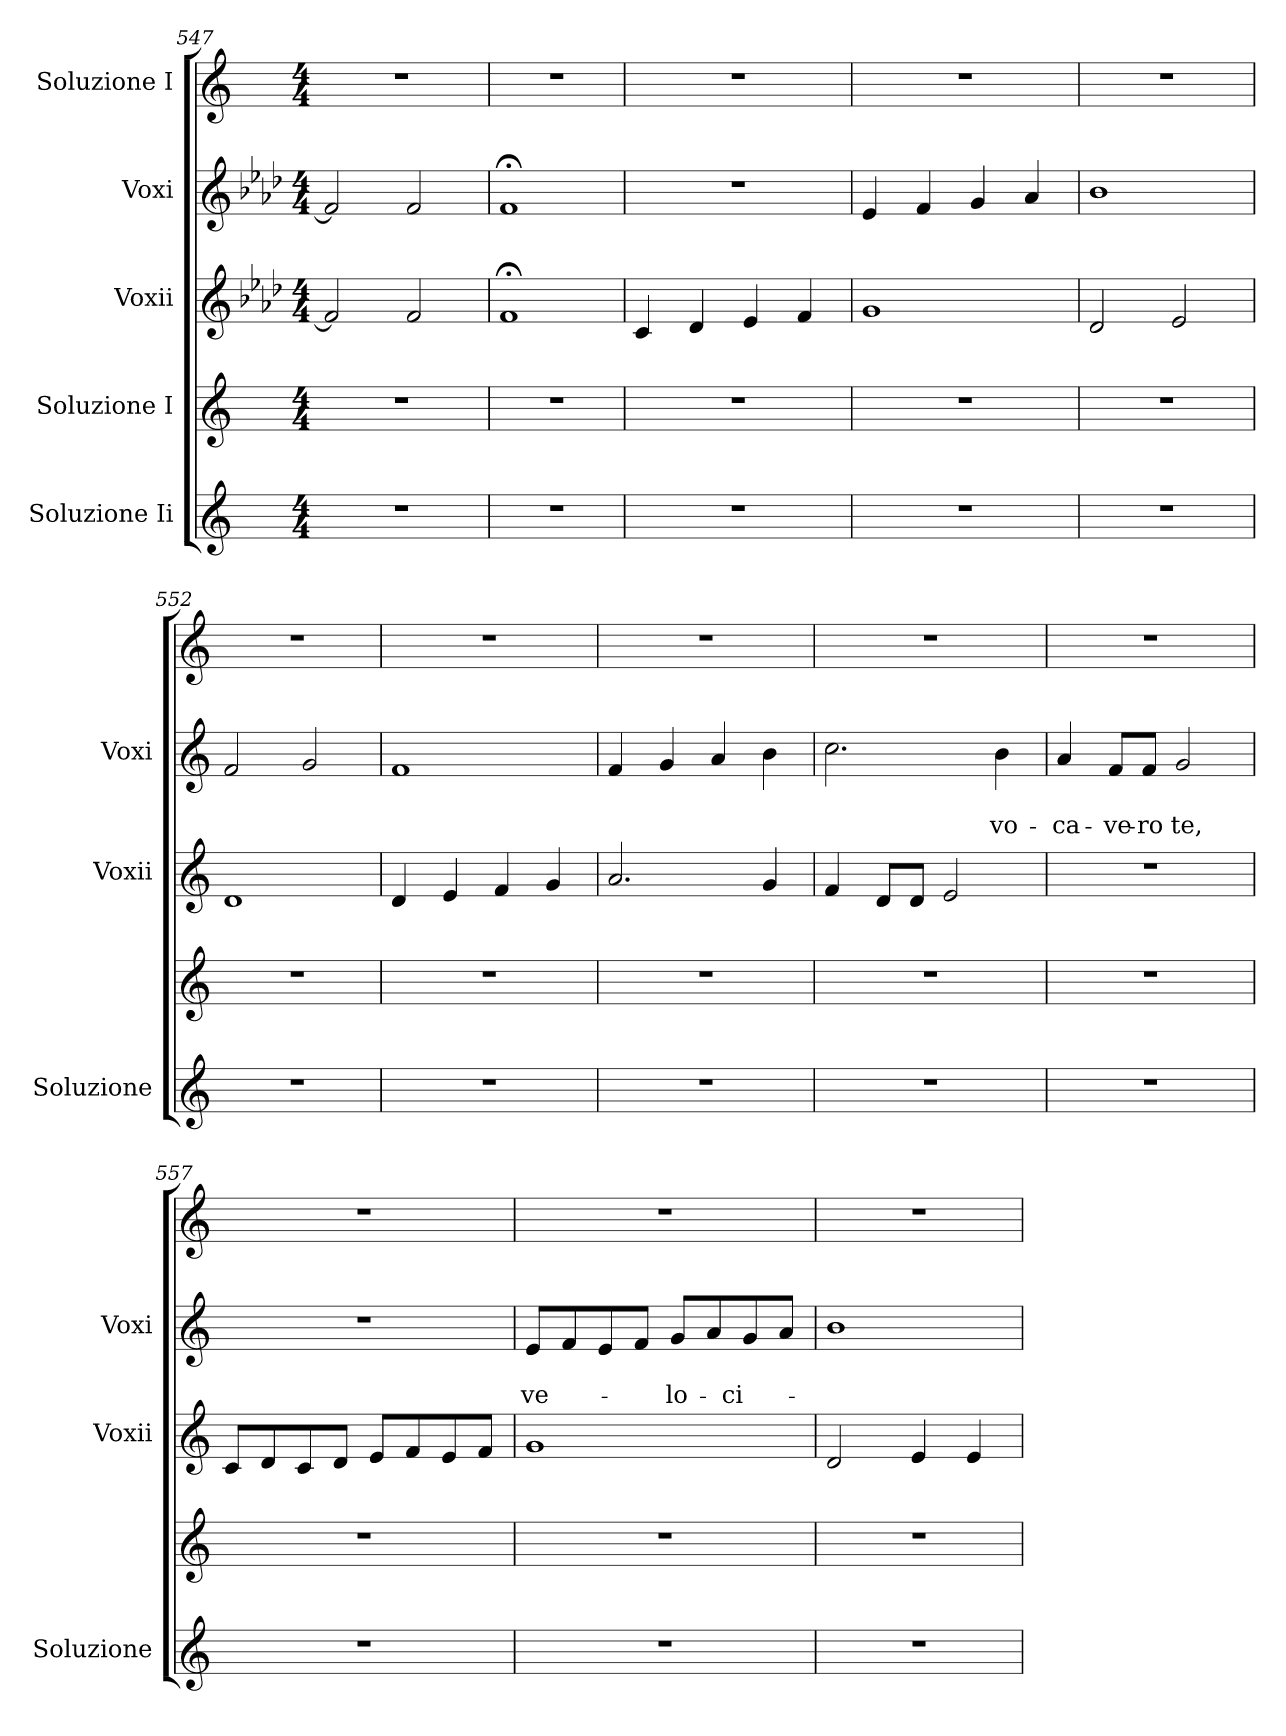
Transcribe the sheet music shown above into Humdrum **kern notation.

**kern	**kern	**kern	**kern	**text	**text	**kern
*part5	*part4	*part3	*part2	*part2	*part2	*part1
*staff5	*staff4	*staff3	*staff2	*staff2	*staff2	*staff1
*I"Soluzione Ii	*I"Soluzione I	*I"Voxii	*I"Voxi	*	*	*I"Soluzione I
*I'Soluzione	*	*I'Voxii	*I'Voxi	*	*	*
*clefG2	*clefG2	*clefG2	*clefG2	*	*	*clefG2
*k[]	*k[]	*k[b-e-a-d-]	*k[b-e-a-d-]	*	*	*k[]
*C:	*C:	*A-:	*A-:	*	*	*C:
*M4/4	*M4/4	*M4/4	*M4/4	*	*	*M4/4
=547	=547	=547	=547	=547	=547	=547
1r	1r	2f/]	2f/]	.	.	1r
.	.	2f/	2f/	.	.	.
=548	=548	=548	=548	=548	=548	=548
1r	1r	1f;	1f;	.	.	1r
!!LO:PB:g=z
=549	=549	=549	=549	=549	=549	=549
*	*	*k[]	*k[]	*	*	*
*	*	*C:	*C:	*	*	*
1r	1r	4c/	1r	.	.	1r
.	.	4d/	.	.	.	.
.	.	4e/	.	.	.	.
.	.	4f/	.	.	.	.
=550	=550	=550	=550	=550	=550	=550
1r	1r	1g	4e/	.	.	1r
.	.	.	4f/	.	.	.
.	.	.	4g/	.	.	.
.	.	.	4a/	.	.	.
=551	=551	=551	=551	=551	=551	=551
1r	1r	2d/	1b	.	.	1r
.	.	2e/	.	.	.	.
=552	=552	=552	=552	=552	=552	=552
1r	1r	1d	2f/	.	.	1r
.	.	.	2g/	.	.	.
=553	=553	=553	=553	=553	=553	=553
1r	1r	4d/	1f	.	.	1r
.	.	4e/	.	.	.	.
.	.	4f/	.	.	.	.
.	.	4g/	.	.	.	.
=554	=554	=554	=554	=554	=554	=554
1r	1r	2.a/	4f/	.	.	1r
.	.	.	4g/	.	.	.
.	.	.	4a/	.	.	.
.	.	4g/	4b\	.	.	.
!!LO:LB:g=z
=555	=555	=555	=555	=555	=555	=555
1r	1r	4f/	2.cc\	.	.	1r
.	.	8d/L	.	.	.	.
.	.	8d/J	.	.	.	.
.	.	2e/	.	.	.	.
!	!	!	!	!	!LO:LY:b	!
.	.	.	4b\	.	-vo-	.
=556	=556	=556	=556	=556	=556	=556
!	!	!	!	!	!LO:LY:b	!
1r	1r	1r	4a/	.	-ca-	1r
!	!	!	!	!	!LO:LY:b	!
.	.	.	8f/L	.	-ve-	.
!	!	!	!	!	!LO:LY:b	!
.	.	.	8f/J	.	-ro	.
!	!	!	!	!	!LO:LY:b	!
.	.	.	2g/	.	te,	.
=557	=557	=557	=557	=557	=557	=557
1r	1r	8c/L	1r	.	.	1r
.	.	8d/	.	.	.	.
.	.	8c/	.	.	.	.
.	.	8d/J	.	.	.	.
.	.	8e/L	.	.	.	.
.	.	8f/	.	.	.	.
.	.	8e/	.	.	.	.
.	.	8f/J	.	.	.	.
=558	=558	=558	=558	=558	=558	=558
!	!	!	!	!	!LO:LY:b	!
1r	1r	1g	8e/L	.	ve-	1r
.	.	.	8f/	.	.	.
.	.	.	8e/	.	.	.
.	.	.	8f/J	.	.	.
!	!	!	!	!	!LO:LY:b	!
.	.	.	8g/L	.	-lo-	.
.	.	.	8a/	.	.	.
!	!	!	!	!	!LO:LY:b	!
.	.	.	8g/	.	-ci-	.
.	.	.	8a/J	.	.	.
!!LO:LB:g=z
=559	=559	=559	=559	=559	=559	=559
1r	1r	2d/	1b	.	.	1r
.	.	4e/	.	.	.	.
.	.	4e/	.	.	.	.
=	=	=	=	=	=	=
*-	*-	*-	*-	*-	*-	*-
